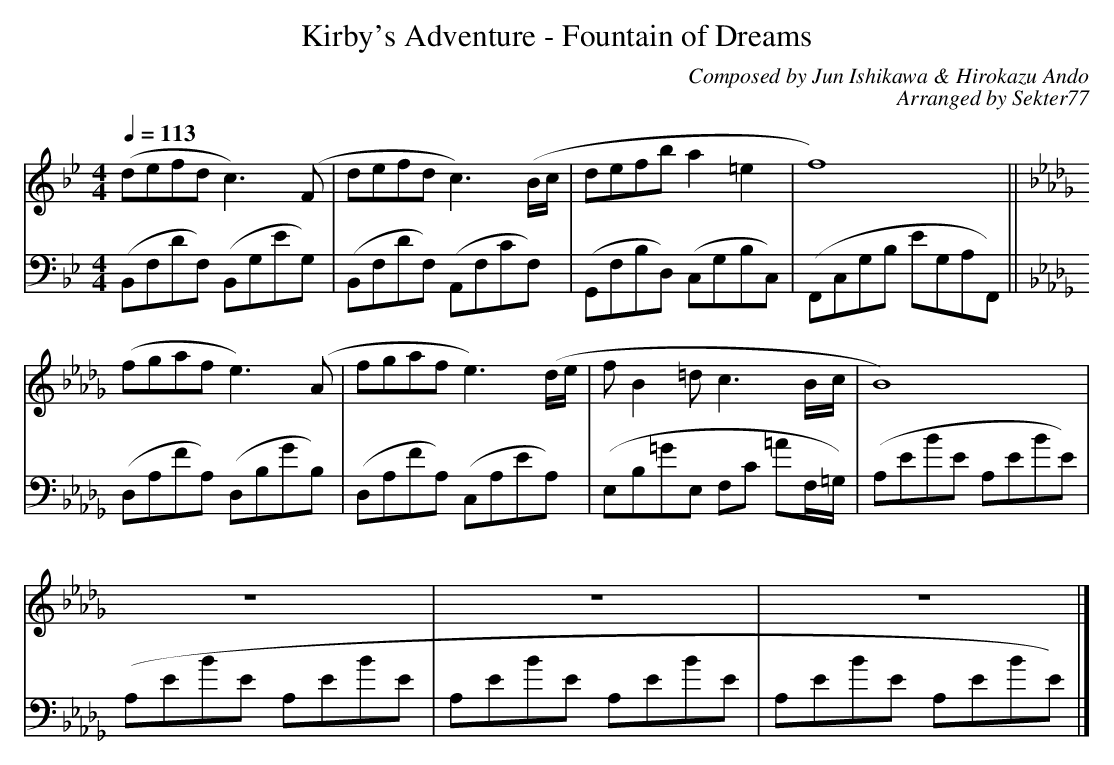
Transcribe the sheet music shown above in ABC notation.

X:1
T:Kirby's Adventure - Fountain of Dreams
C:Composed by Jun Ishikawa & Hirokazu Ando
C:Arranged by Sekter77
M:4/4
Q:1/4=113
L:1/16
V:T clef=treble
V:B clef=bass
K:Bb
[V:T]       (d2e2f2d2      c6) (F2        | d2e2f2d2       c6) (Bc        | d2e2f2b2        a4 =e4          |  f16)                         ||
[V:B]       (B,,2F,2D2F,2) (B,,2G,2E2G,2) | (B,,2F,2D2F,2) (A,,2F,2C2F,2) | (G,,2F,2B,2D,2) (C,2G,2B,2C,2)  |  (F,,2C,2G,2B,2 E2G,2A,2F,,2) ||
[V:T][K:Db] (f2g2a2f2      e6) (A2        | f2g2a2f2       e6) (de        | f2              B4 =d2 c6 Bc    |  B16)                          |
[V:B][K:Db] (D,2A,2F2A,2)  (D,2B,2G2B,2)  | (D,2A,2F2A,2)  (C,2A,2E2A,2)  | (E,2B,2=G2E,2   F,2C2 =A2F,=G,) |  (A,2E2B2E2     A,2E2B2E2)     |
[V:T]       z16                           | z16                           | z16                             |]
[V:B]       (A,2E2B2E2     A,2E2B2E2      | A,2E2B2E2      A,2E2B2E2      | A,2E2B2E2       A,2E2B2E2)      |]
